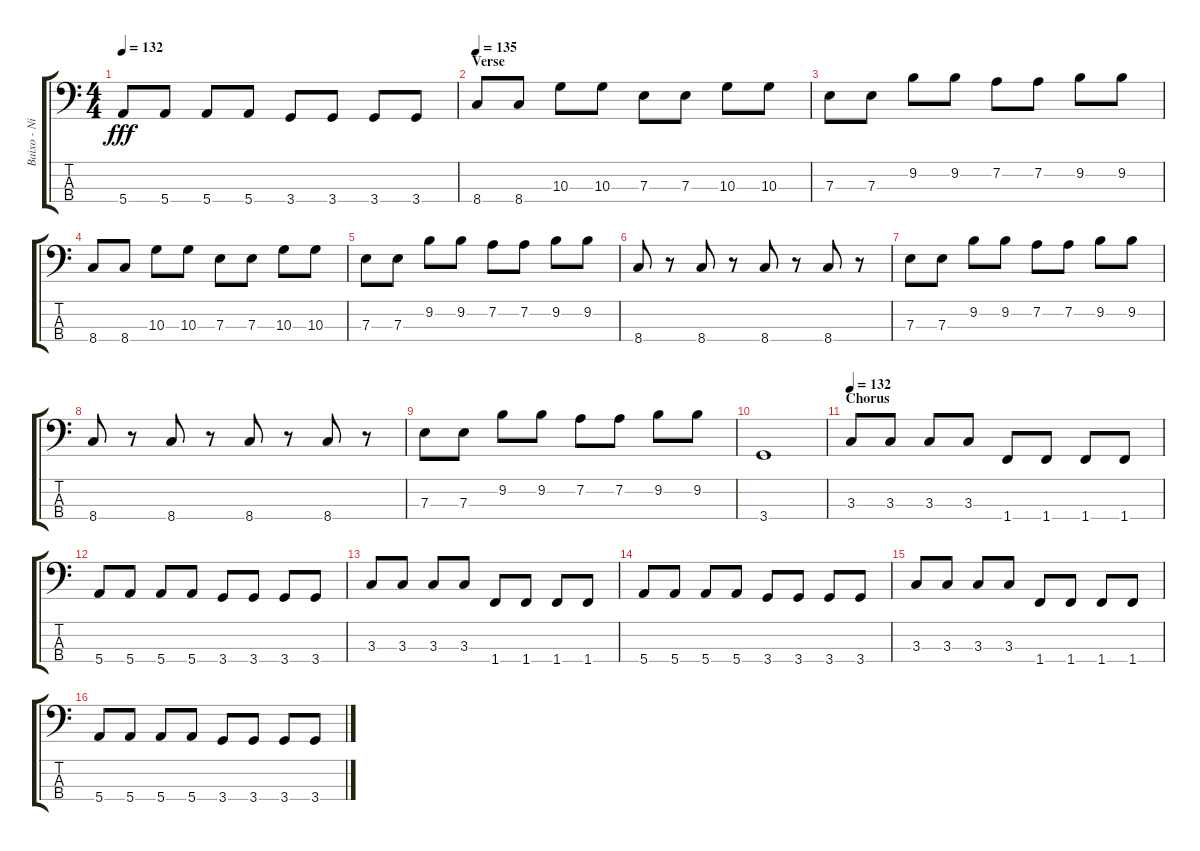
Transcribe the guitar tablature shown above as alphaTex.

\track ("Baixo - Nikola" "Baixo - Ni") {instrument electricbasspick}
\staff {score tabs}
\tuning (G2 D2 A1 E1) {hide}
\ts (4 4)
\tempo 132
\clef f4
\ks c
5.4.8{dy fff} 5.4.8 5.4.8 5.4.8 3.4.8 3.4.8 3.4.8 3.4.8 |
\section ("" "Verse")
\tempo 135
8.4.8 8.4.8 10.3.8 10.3.8 7.3.8 7.3.8 10.3.8 10.3.8 |
7.3.8 7.3.8 9.2.8 9.2.8 7.2.8 7.2.8 9.2.8 9.2.8 |
8.4.8 8.4.8 10.3.8 10.3.8 7.3.8 7.3.8 10.3.8 10.3.8 |
7.3.8 7.3.8 9.2.8 9.2.8 7.2.8 7.2.8 9.2.8 9.2.8 |
8.4.8 r.8 8.4.8 r.8 8.4.8 r.8 8.4.8 r.8 |
7.3.8 7.3.8 9.2.8 9.2.8 7.2.8 7.2.8 9.2.8 9.2.8 |
8.4.8 r.8 8.4.8 r.8 8.4.8 r.8 8.4.8 r.8 |
7.3.8 7.3.8 9.2.8 9.2.8 7.2.8 7.2.8 9.2.8 9.2.8 |
3.4.1 |
\section ("" "Chorus")
\tempo 132
3.3.8 3.3.8 3.3.8 3.3.8 1.4.8 1.4.8 1.4.8 1.4.8 |
5.4.8 5.4.8 5.4.8 5.4.8 3.4.8 3.4.8 3.4.8 3.4.8 |
3.3.8 3.3.8 3.3.8 3.3.8 1.4.8 1.4.8 1.4.8 1.4.8 |
5.4.8 5.4.8 5.4.8 5.4.8 3.4.8 3.4.8 3.4.8 3.4.8 |
3.3.8 3.3.8 3.3.8 3.3.8 1.4.8 1.4.8 1.4.8 1.4.8 |
5.4.8 5.4.8 5.4.8 5.4.8 3.4.8 3.4.8 3.4.8 3.4.8
